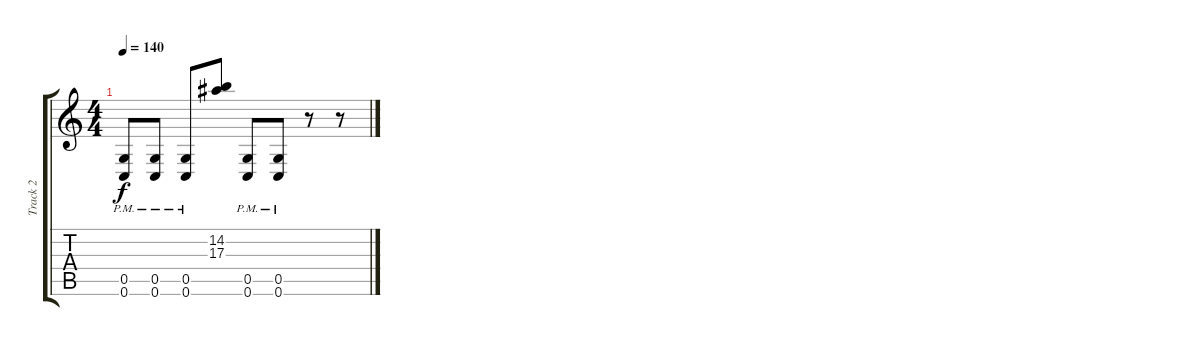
\track ("Track 2" "Track 2") {instrument distortionguitar}
\staff {score tabs}
\tuning (D4 A3 F3 C3 G2 C2) {hide}
\ts (4 4)
\tempo 140
\clef g2
\ks c
(0.5{pm} 0.6{pm}).8{dy f} (0.5{pm} 0.6{pm}).8 (0.5{pm} 0.6{pm}).8 (14.2 17.3).8 (0.5{pm} 0.6{pm}).8 (0.5{pm} 0.6{pm}).8 r.8 r.8
